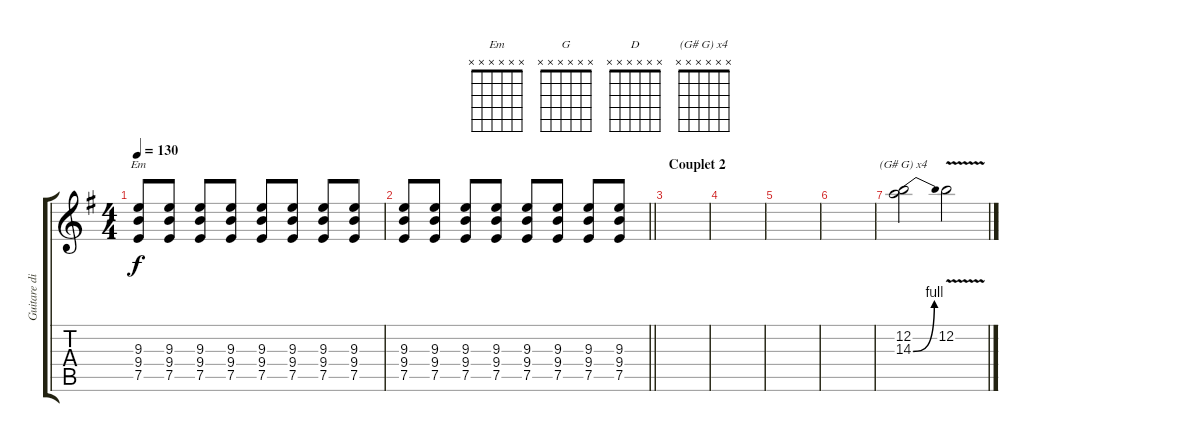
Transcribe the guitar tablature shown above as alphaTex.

\track ("Guitare disto" "Guitare di") {instrument distortionguitar}
\staff {score tabs}
\tuning (E4 B3 G3 D3 A2 E2) {hide}
\chord ("Em" x x x x x x)
\chord ("G" x x x x x x)
\chord ("D" x x x x x x)
\chord ("(G# G) x4" x x x x x x)
\ts (4 4)
\tempo 130
\clef g2
\ks g
(9.3 9.4 7.5).8{ch "Em" dy f} (9.3 9.4 7.5).8 (9.3 9.4 7.5).8 (9.3 9.4 7.5).8 (9.3 9.4 7.5).8 (9.3 9.4 7.5).8 (9.3 9.4 7.5).8 (9.3 9.4 7.5).8 |
\barLineRight lightlight
(9.3 9.4 7.5).8 (9.3 9.4 7.5).8 (9.3 9.4 7.5).8 (9.3 9.4 7.5).8 (9.3 9.4 7.5).8 (9.3 9.4 7.5).8 (9.3 9.4 7.5).8 (9.3 9.4 7.5).8 |
\section ("" "Couplet 2")
|
|
|
|
(12.2 14.3{be (bend 0 0 60 4)}).2{ch "(G# G) x4"} 12.2{v}.2
